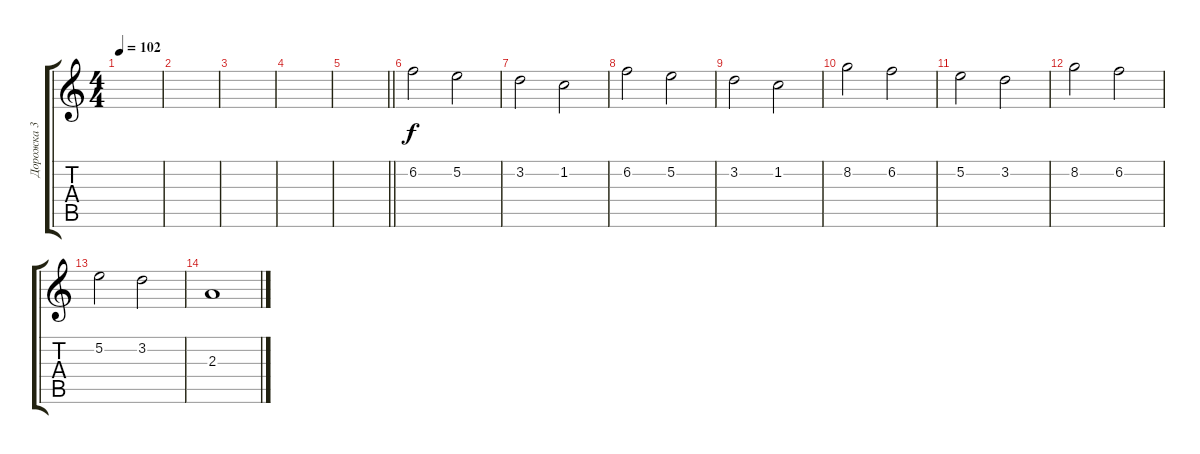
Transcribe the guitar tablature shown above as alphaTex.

\track ("Дорожка 3" "Дорожка 3") {instrument acousticguitarsteel}
\staff {score tabs}
\tuning (E4 B3 G3 D3 A2 E2) {hide}
\ts (4 4)
\tempo 102
\clef g2
\ks c
|
|
|
|
\barLineRight lightlight
|
6.2.2 5.2.2 |
3.2.2 1.2.2 |
6.2.2 5.2.2 |
3.2.2 1.2.2 |
8.2.2 6.2.2 |
5.2.2 3.2.2 |
8.2.2 6.2.2 |
5.2.2 3.2.2 |
2.3.1
